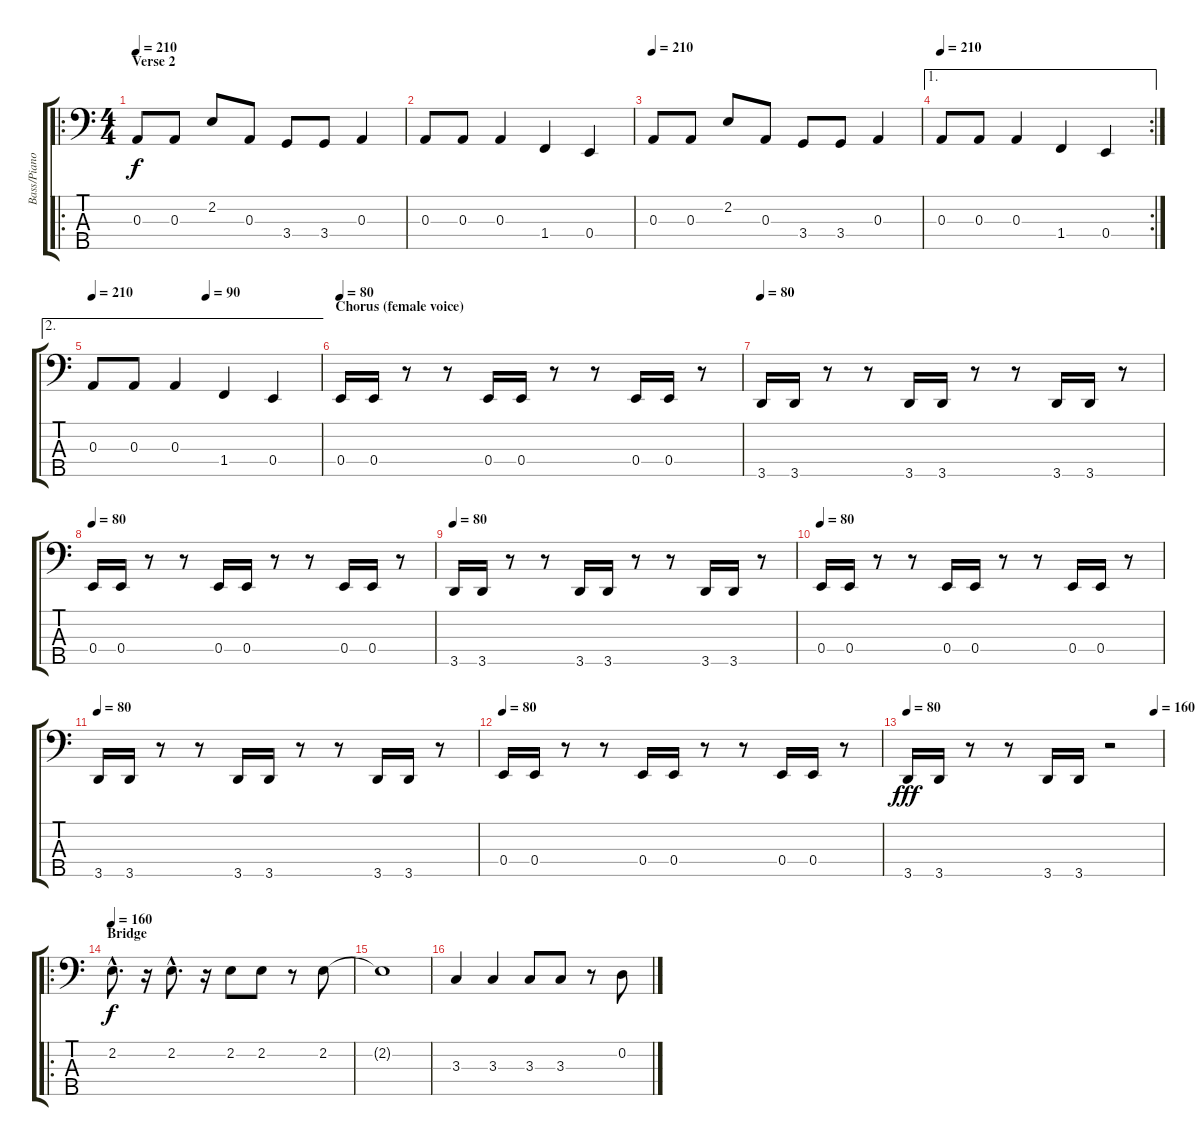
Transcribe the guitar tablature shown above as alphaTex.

\track ("Bass/Piano" "Bass/Piano") {instrument electricbassfinger}
\staff {score tabs}
\tuning (G2 D2 A1 E1 B0) {hide}
\ro
\ts (4 4)
\section ("" "Verse 2")
\tempo 210
\clef f4
\ks c
0.3.8{dy f} 0.3.8 2.2.8 0.3.8 3.4.8 3.4.8 0.3.4 |
0.3.8 0.3.8 0.3.4 1.4.4 0.4.4 |
\tempo 210
0.3.8 0.3.8 2.2.8 0.3.8 3.4.8 3.4.8 0.3.4 |
\ae 1
\rc 2
\tempo 210
0.3.8 0.3.8 0.3.4 1.4.4 0.4.4 |
\ae 2
\tempo 210
\tempo (90 0.5)
0.3.8 0.3.8 0.3.4 1.4.4 0.4.4 |
\section ("" "Chorus (female voice)")
\tempo 80
0.4.16{volume 14} 0.4.16 r.8 r.8 0.4.16 0.4.16 r.8 r.8 0.4.16 0.4.16 r.8 |
\tempo 80
3.5.16 3.5.16 r.8 r.8 3.5.16 3.5.16 r.8 r.8 3.5.16 3.5.16 r.8 |
\tempo 80
0.4.16{volume 14} 0.4.16 r.8 r.8 0.4.16 0.4.16 r.8 r.8 0.4.16 0.4.16 r.8 |
\tempo 80
3.5.16 3.5.16 r.8 r.8 3.5.16 3.5.16 r.8 r.8 3.5.16 3.5.16 r.8 |
\tempo 80
0.4.16{volume 14} 0.4.16 r.8 r.8 0.4.16 0.4.16 r.8 r.8 0.4.16 0.4.16 r.8 |
\tempo 80
3.5.16 3.5.16 r.8 r.8 3.5.16 3.5.16 r.8 r.8 3.5.16 3.5.16 r.8 |
\tempo 80
0.4.16{volume 14} 0.4.16 r.8 r.8 0.4.16 0.4.16 r.8 r.8 0.4.16 0.4.16 r.8 |
\tempo 80
\tempo (160 0.96875)
3.5.16{dy fff} 3.5.16 r.8 r.8 3.5.16 3.5.16 r.2 |
\ro
\section ("" "Bridge")
\tempo 160
2.2{hac}.8{d dy f} r.16 2.2{hac}.8{d} r.16 2.2.8 2.2.8 r.8 2.2.8 |
2.2{t}.1 |
3.3.4 3.3.4 3.3.8 3.3.8 r.8 0.2.8
